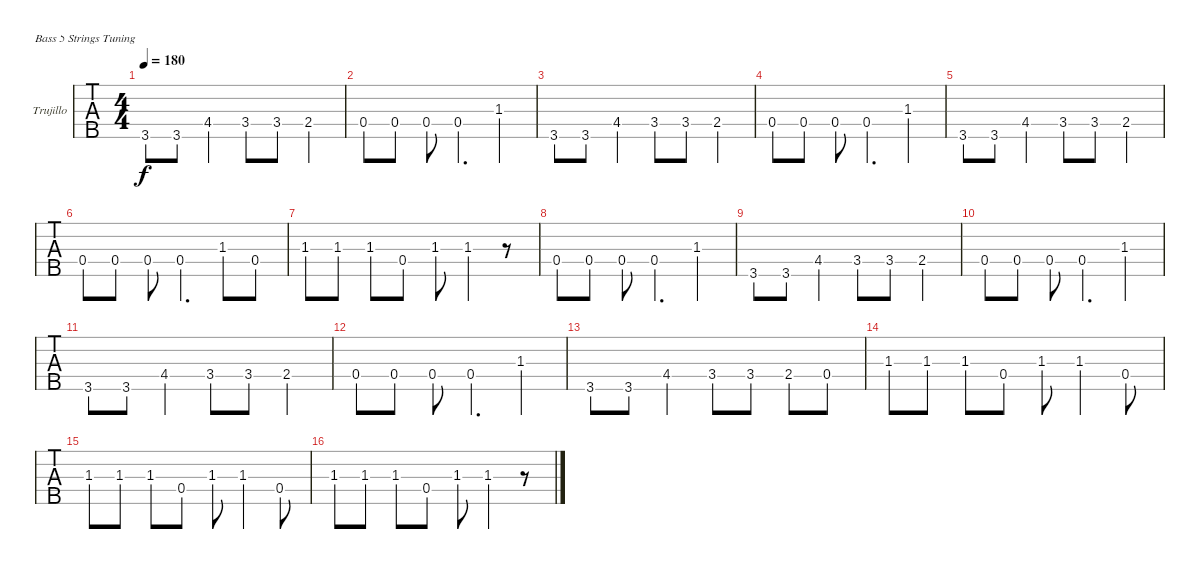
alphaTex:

\bracketExtendMode groupsimilarinstruments
\firstSystemTrackNameOrientation horizontal
\otherSystemsTrackNameOrientation horizontal
\track ("Bass" "Trujillo") {instrument electricbassfinger}
\staff {tabs}
\tuning (G2 D2 A1 E1 B0)
\ts (4 4)
\tempo 180
\clef f4
\ks c
3.5.8{dy f} 3.5.8 4.4.4 3.4.8 3.4.8 2.4.4 |
0.4.8 0.4.8 0.4.8 0.4.4{d} 1.3.4 |
3.5.8 3.5.8 4.4.4 3.4.8 3.4.8 2.4.4 |
0.4.8 0.4.8 0.4.8 0.4.4{d} 1.3.4 |
3.5.8 3.5.8 4.4.4 3.4.8 3.4.8 2.4.4 |
0.4.8 0.4.8 0.4.8 0.4.4{d} 1.3.8 0.4.8 |
1.3.8 1.3.8 1.3.8 0.4.8 1.3.8 1.3{st}.4 r.8 |
0.4.8 0.4.8 0.4.8 0.4.4{d} 1.3.4 |
3.5.8 3.5.8 4.4.4 3.4.8 3.4.8 2.4.4 |
0.4.8 0.4.8 0.4.8 0.4.4{d} 1.3.4 |
3.5.8 3.5.8 4.4.4 3.4.8 3.4.8 2.4.4 |
0.4.8 0.4.8 0.4.8 0.4.4{d} 1.3.4 |
3.5.8 3.5.8 4.4.4 3.4.8 3.4.8 2.4.8 0.4.8 |
1.3.8 1.3.8 1.3.8 0.4.8 1.3.8 1.3{st}.4 0.4.8 |
1.3.8 1.3.8 1.3.8 0.4.8 1.3.8 1.3{st}.4 0.4.8 |
1.3.8 1.3.8 1.3.8 0.4.8 1.3.8 1.3{st}.4 r.8
